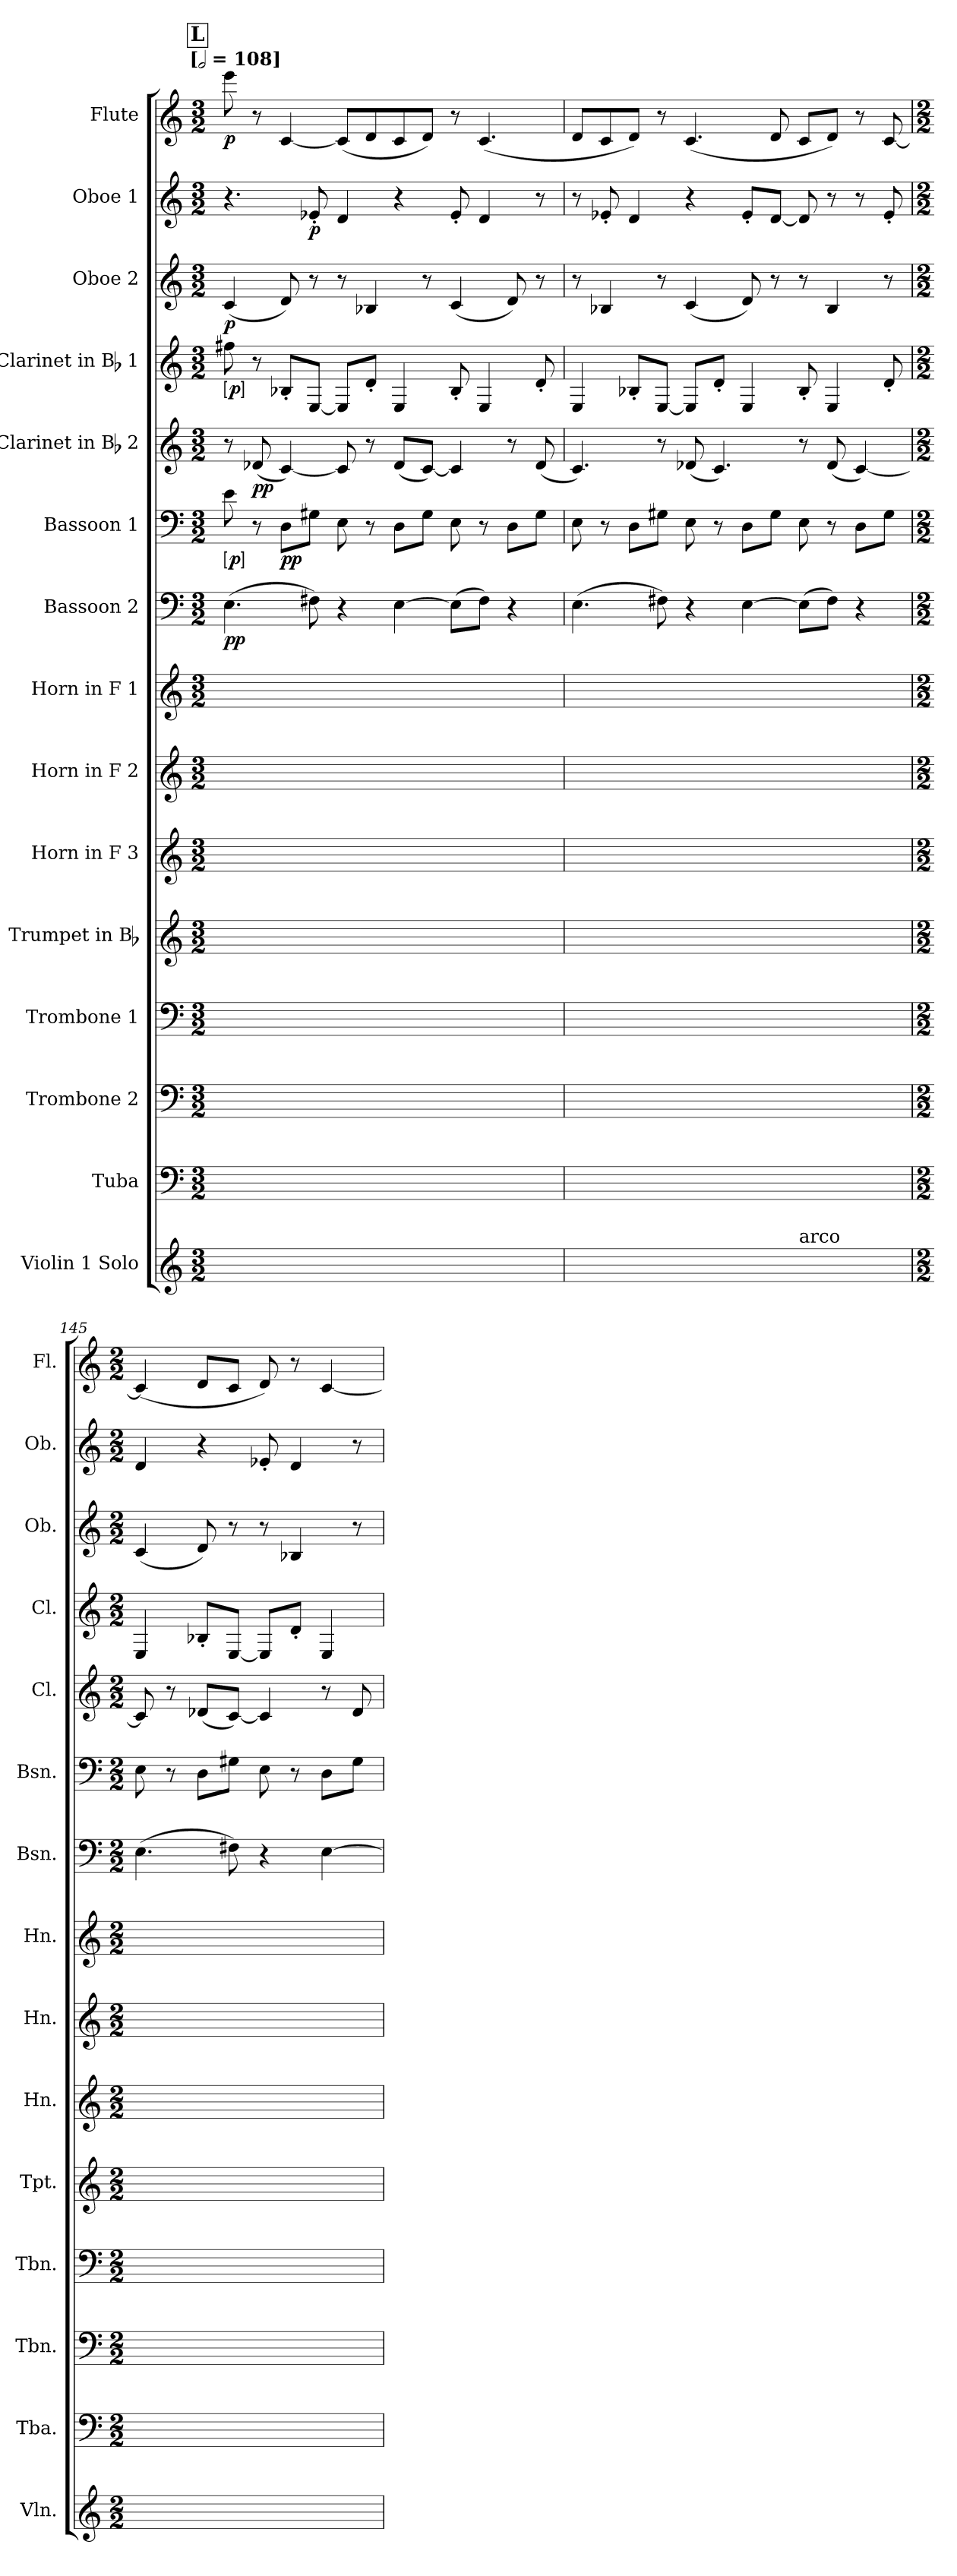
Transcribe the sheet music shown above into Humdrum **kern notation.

**kern	**kern	**kern	**kern	**kern	**kern	**kern	**kern	**kern	**dynam	**kern	**dynam	**kern	**dynam	**kern	**dynam	**kern	**dynam	**kern	**dynam	**kern	**dynam
*part15	*part14	*part13	*part12	*part11	*part10	*part9	*part8	*part7	*part7	*part6	*part6	*part5	*part5	*part4	*part4	*part3	*part3	*part2	*part2	*part1	*part1
*staff15	*staff14	*staff13	*staff12	*staff11	*staff10	*staff9	*staff8	*staff7	*staff7	*staff6	*staff6	*staff5	*staff5	*staff4	*staff4	*staff3	*staff3	*staff2	*staff2	*staff1	*staff1
*I"Violin 1 Solo	*I"Tuba	*I"Trombone 2	*I"Trombone 1	*I"Trumpet in Bb	*I"Horn in F 3	*I"Horn in F 2	*I"Horn in F 1	*I"Bassoon 2	*	*I"Bassoon 1	*	*I"Clarinet in Bb 2	*	*I"Clarinet in Bb 1	*	*I"Oboe 2	*	*I"Oboe 1	*	*I"Flute	*
*I'Vln.	*I'Tba.	*I'Tbn.	*I'Tbn.	*I'Tpt.	*I'Hn.	*I'Hn.	*I'Hn.	*I'Bsn.	*	*I'Bsn.	*	*I'Cl.	*	*I'Cl.	*	*I'Ob.	*	*I'Ob.	*	*I'Fl.	*
*clefG2	*clefF4	*clefF4	*clefF4	*clefG2	*clefG2	*clefG2	*clefG2	*clefF4	*	*clefF4	*	*clefG2	*	*clefG2	*	*clefG2	*	*clefG2	*	*clefG2	*
*	*	*	*	*ITrd1c2	*ITrd4c7	*ITrd4c7	*ITrd4c7	*	*	*	*	*ITrd1c2	*	*ITrd1c2	*	*	*	*	*	*	*
*k[]	*k[]	*k[]	*k[]	*k[b-e-]	*k[b-]	*k[b-]	*k[b-]	*k[]	*	*k[]	*	*k[b-e-]	*	*k[b-e-]	*	*k[]	*	*k[]	*	*k[]	*
!!LO:TX:omd:t=[[half] = 108]
*M3/2	*M3/2	*M3/2	*M3/2	*M3/2	*M3/2	*M3/2	*M3/2	*M3/2	*	*M3/2	*	*M3/2	*	*M3/2	*	*M3/2	*	*M3/2	*	*M3/2	*
*MM216	*MM216	*MM216	*MM216	*MM216	*MM216	*MM216	*MM216	*MM216	*	*MM216	*	*MM216	*	*MM216	*	*MM216	*	*MM216	*	*MM216	*
!!LO:REH:place=s1:t=L
=143	=143	=143	=143	=143	=143	=143	=143	=143	=143	=143	=143	=143	=143	=143	=143	=143	=143	=143	=143	=143	=143
!	!	!	!	!	!	!	!	!	!	!	!LO:DY:ed=brack	!	!	!	!LO:DY:ed=brack	!	!	!	!	!	!
2%3ryy	2%3ryy	2%3ryy	2%3ryy	2%3ryy	2%3ryy	2%3ryy	2%3ryy	(4.E	pp	8e	p	8r	.	8een	p	(4c	p	4.r	.	8eee	p
.	.	.	.	.	.	.	.	.	.	8r	.	(8c-X	pp	8r	.	.	.	.	.	8r	.
.	.	.	.	.	.	.	.	.	.	8DL	pp	[4B-)	.	8A-X'L	.	8d)	.	.	.	[4c	.
.	.	.	.	.	.	.	.	8F#X)	.	8G#XJ	.	.	.	[8DJ	.	8r	.	8e-X'	p	.	.
.	.	.	.	.	.	.	.	4r	.	8E	.	8B-]	.	8DL]	.	8r	.	4d	.	(8cL]	.
.	.	.	.	.	.	.	.	.	.	8r	.	8r	.	8c'J	.	4B-X	.	.	.	8d	.
.	.	.	.	.	.	.	.	[4E	.	8DL	.	(8c-L	.	4D	.	.	.	4r	.	8c	.
.	.	.	.	.	.	.	.	.	.	8G#J	.	[8B-J)	.	.	.	8r	.	.	.	8dJ)	.
.	.	.	.	.	.	.	.	(8EL]	.	8E	.	4B-]	.	8A-'	.	(4c	.	8e-'	.	8r	.
.	.	.	.	.	.	.	.	8F#J)	.	8r	.	.	.	4D	.	.	.	4d	.	(4.c	.
.	.	.	.	.	.	.	.	4r	.	8DL	.	8r	.	.	.	8d)	.	.	.	.	.
.	.	.	.	.	.	.	.	.	.	8G#J	.	(8c-	.	8c'	.	8r	.	8r	.	.	.
=144	=144	=144	=144	=144	=144	=144	=144	=144	=144	=144	=144	=144	=144	=144	=144	=144	=144	=144	=144	=144	=144
2ryy	2%3ryy	2%3ryy	2%3ryy	2%3ryy	2%3ryy	2%3ryy	2%3ryy	(4.E	.	8E	.	4.B-)	.	4D	.	8r	.	8r	.	8dL	.
.	.	.	.	.	.	.	.	.	.	8r	.	.	.	.	.	4B-X	.	8e-X'	.	8c	.
.	.	.	.	.	.	.	.	.	.	8DL	.	.	.	8A-X'L	.	.	.	4d	.	8dJ)	.
.	.	.	.	.	.	.	.	8F#X)	.	8G#XJ	.	8r	.	[8DJ	.	8r	.	.	.	8r	.
2ryy	.	.	.	.	.	.	.	4r	.	8E	.	(8c-X	.	8DL]	.	(4c	.	4r	.	(4.c	.
.	.	.	.	.	.	.	.	.	.	8r	.	4.B-)	.	8c'J	.	.	.	.	.	.	.
.	.	.	.	.	.	.	.	[4E	.	8DL	.	.	.	4D	.	8d)	.	8e-'L	.	.	.
.	.	.	.	.	.	.	.	.	.	8G#J	.	.	.	.	.	8r	.	[8dJ	.	8d	.
!LO:TX:a:t=arco	!	!	!	!	!	!	!	!	!	!	!	!	!	!	!	!	!	!	!	!	!
2ryy	.	.	.	.	.	.	.	(8EL]	.	8E	.	8r	.	8A-'	.	8r	.	8d]	.	8cL	.
.	.	.	.	.	.	.	.	8F#J)	.	8r	.	(8c-	.	4D	.	4B-	.	8r	.	8dJ)	.
.	.	.	.	.	.	.	.	4r	.	8DL	.	[4B-)	.	.	.	.	.	8r	.	8r	.
.	.	.	.	.	.	.	.	.	.	8G#J	.	.	.	8c'	.	8r	.	8e-'	.	[8c	.
=145	=145	=145	=145	=145	=145	=145	=145	=145	=145	=145	=145	=145	=145	=145	=145	=145	=145	=145	=145	=145	=145
*M2/2	*M2/2	*M2/2	*M2/2	*M2/2	*M2/2	*M2/2	*M2/2	*M2/2	*	*M2/2	*	*M2/2	*	*M2/2	*	*M2/2	*	*M2/2	*	*M2/2	*
1ryy	2ryy	2ryy	2ryy	2ryy	2ryy	2ryy	2ryy	(4.E	.	8E	.	8B-]	.	4D	.	(4c	.	4d	.	(4c]	.
.	.	.	.	.	.	.	.	.	.	8r	.	8r	.	.	.	.	.	.	.	.	.
.	.	.	.	.	.	.	.	.	.	8DL	.	(8c-XL	.	8A-X'L	.	8d)	.	4r	.	8dL	.
.	.	.	.	.	.	.	.	8F#X)	.	8G#XJ	.	[8B-J)	.	[8DJ	.	8r	.	.	.	8cJ	.
.	4ryy	4ryy	4ryy	4ryy	4ryy	4ryy	4ryy	4r	.	8E	.	4B-]	.	8DL]	.	8r	.	8e-X'	.	8d)	.
.	.	.	.	.	.	.	.	.	.	8r	.	.	.	8c'J	.	4B-X	.	4d	.	8r	.
.	4ryy	4ryy	4ryy	4ryy	4ryy	4ryy	4ryy	[4E	.	8DL	.	8r	.	4D	.	.	.	.	.	[4c	.
.	.	.	.	.	.	.	.	.	.	8G#J	.	8c-	.	.	.	8r	.	8r	.	.	.
=	=	=	=	=	=	=	=	=	=	=	=	=	=	=	=	=	=	=	=	=	=
*-	*-	*-	*-	*-	*-	*-	*-	*-	*-	*-	*-	*-	*-	*-	*-	*-	*-	*-	*-	*-	*-
